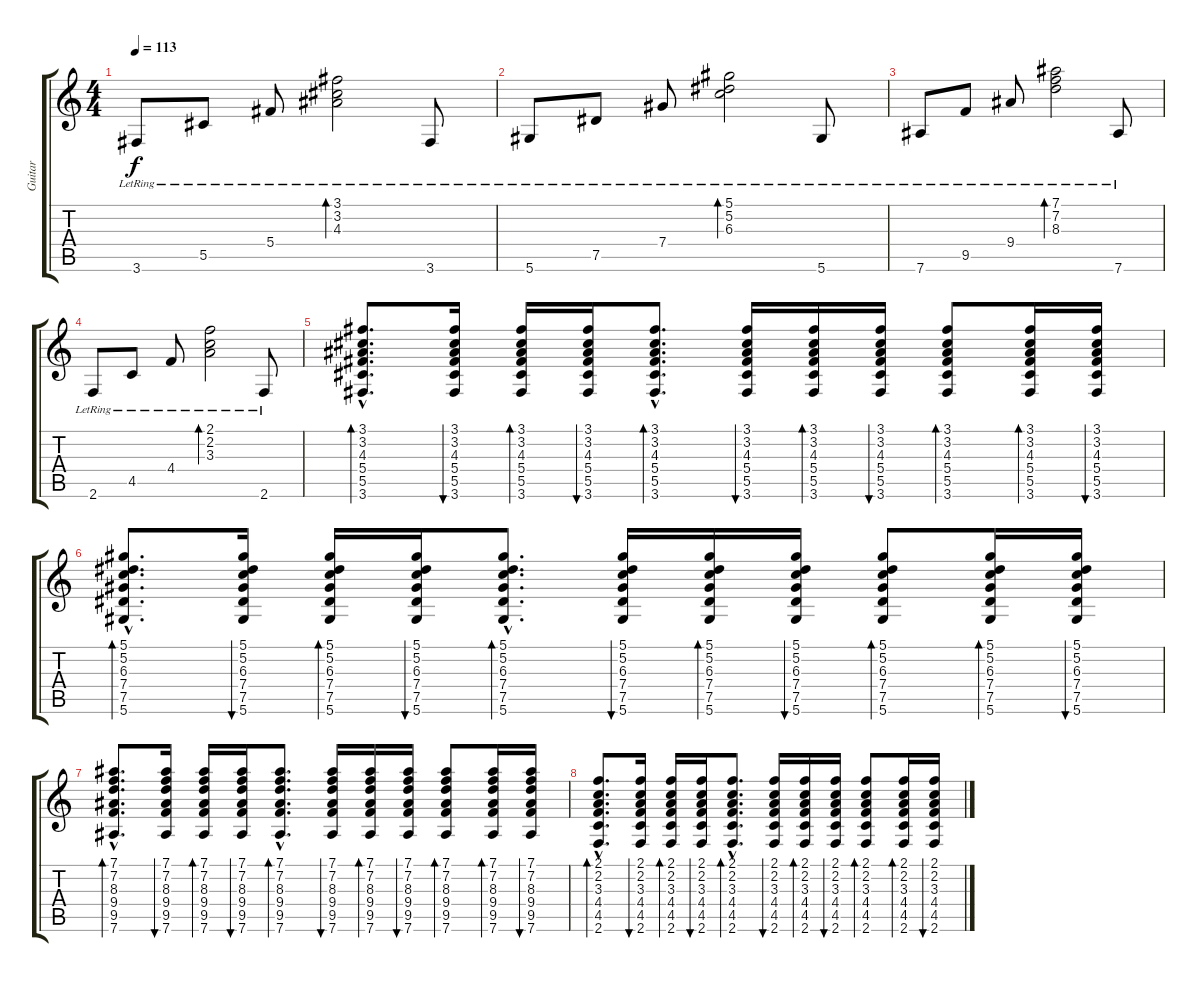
\track ("Guitar" "Guitar") {instrument acousticguitarsteel}
\staff {score tabs}
\tuning (Eb4 Bb3 Gb3 Db3 Ab2 Eb2) {hide}
\ts (4 4)
\tempo 113
\clef g2
\ks c
3.6{lr}.8{dy f} 5.5{lr}.8 5.4{lr}.8 (3.1{lr} 3.2{lr} 4.3{lr}).2{bd 60} 3.6{lr}.8 |
5.6{lr}.8 7.5{lr}.8 7.4{lr}.8 (5.1{lr} 5.2{lr} 6.3{lr}).2{bd 60} 5.6{lr}.8 |
7.6{lr}.8 9.5{lr}.8 9.4{lr}.8 (7.1{lr} 7.2{lr} 8.3{lr}).2{bd 60} 7.6{lr}.8 |
2.6{lr}.8 4.5{lr}.8 4.4{lr}.8 (2.1{lr} 2.2{lr} 3.3{lr}).2{bd 60} 2.6{lr}.8 |
(3.1{hac} 3.2{hac} 4.3{hac} 5.4{hac} 5.5{hac} 3.6{hac}).8{d bd 60} (3.1 3.2 4.3 5.4 5.5 3.6).16{bu 60} (3.1 3.2 4.3 5.4 5.5 3.6).16{bd 60} (3.1 3.2 4.3 5.4 5.5 3.6).16{bu 60} (3.1{hac} 3.2{hac} 4.3{hac} 5.4{hac} 5.5{hac} 3.6{hac}).8{d bd 60} (3.1 3.2 4.3 5.4 5.5 3.6).16{bu 60} (3.1 3.2 4.3 5.4 5.5 3.6).16{bd 60} (3.1 3.2 4.3 5.4 5.5 3.6).16{bu 60} (3.1 3.2 4.3 5.4 5.5 3.6).8{bd 60} (3.1 3.2 4.3 5.4 5.5 3.6).16{bd 60} (3.1 3.2 4.3 5.4 5.5 3.6).16{bu 60} |
(5.1{hac} 5.2{hac} 6.3{hac} 7.4{hac} 7.5{hac} 5.6{hac}).8{d bd 60} (5.1 5.2 6.3 7.4 7.5 5.6).16{bu 60} (5.1 5.2 6.3 7.4 7.5 5.6).16{bd 60} (5.1 5.2 6.3 7.4 7.5 5.6).16{bu 60} (5.1{hac} 5.2{hac} 6.3{hac} 7.4{hac} 7.5{hac} 5.6{hac}).8{d bd 60} (5.1 5.2 6.3 7.4 7.5 5.6).16{bu 60} (5.1 5.2 6.3 7.4 7.5 5.6).16{bd 60} (5.1 5.2 6.3 7.4 7.5 5.6).16{bu 60} (5.1 5.2 6.3 7.4 7.5 5.6).8{bd 60} (5.1 5.2 6.3 7.4 7.5 5.6).16{bd 60} (5.1 5.2 6.3 7.4 7.5 5.6).16{bu 60} |
(7.1{hac} 7.2{hac} 8.3{hac} 9.4{hac} 9.5{hac} 7.6{hac}).8{d bd 60} (7.1 7.2 8.3 9.4 9.5 7.6).16{bu 60} (7.1 7.2 8.3 9.4 9.5 7.6).16{bd 60} (7.1 7.2 8.3 9.4 9.5 7.6).16{bu 60} (7.1{hac} 7.2{hac} 8.3{hac} 9.4{hac} 9.5{hac} 7.6{hac}).8{d bd 60} (7.1 7.2 8.3 9.4 9.5 7.6).16{bu 60} (7.1 7.2 8.3 9.4 9.5 7.6).16{bd 60} (7.1 7.2 8.3 9.4 9.5 7.6).16{bu 60} (7.1 7.2 8.3 9.4 9.5 7.6).8{bd 60} (7.1 7.2 8.3 9.4 9.5 7.6).16{bd 60} (7.1 7.2 8.3 9.4 9.5 7.6).16{bu 60} |
(2.1{hac} 2.2{hac} 3.3{hac} 4.4{hac} 4.5{hac} 2.6{hac}).8{d bd 60} (2.1 2.2 3.3 4.4 4.5 2.6).16{bu 60} (2.1 2.2 3.3 4.4 4.5 2.6).16{bd 60} (2.1 2.2 3.3 4.4 4.5 2.6).16{bu 60} (2.1{hac} 2.2{hac} 3.3{hac} 4.4{hac} 4.5{hac} 2.6{hac}).8{d bd 60} (2.1 2.2 3.3 4.4 4.5 2.6).16{bu 60} (2.1 2.2 3.3 4.4 4.5 2.6).16{bd 60} (2.1 2.2 3.3 4.4 4.5 2.6).16{bu 60} (2.1 2.2 3.3 4.4 4.5 2.6).8{bd 60} (2.1 2.2 3.3 4.4 4.5 2.6).16{bd 60} (2.1 2.2 3.3 4.4 4.5 2.6).16{bu 60}
